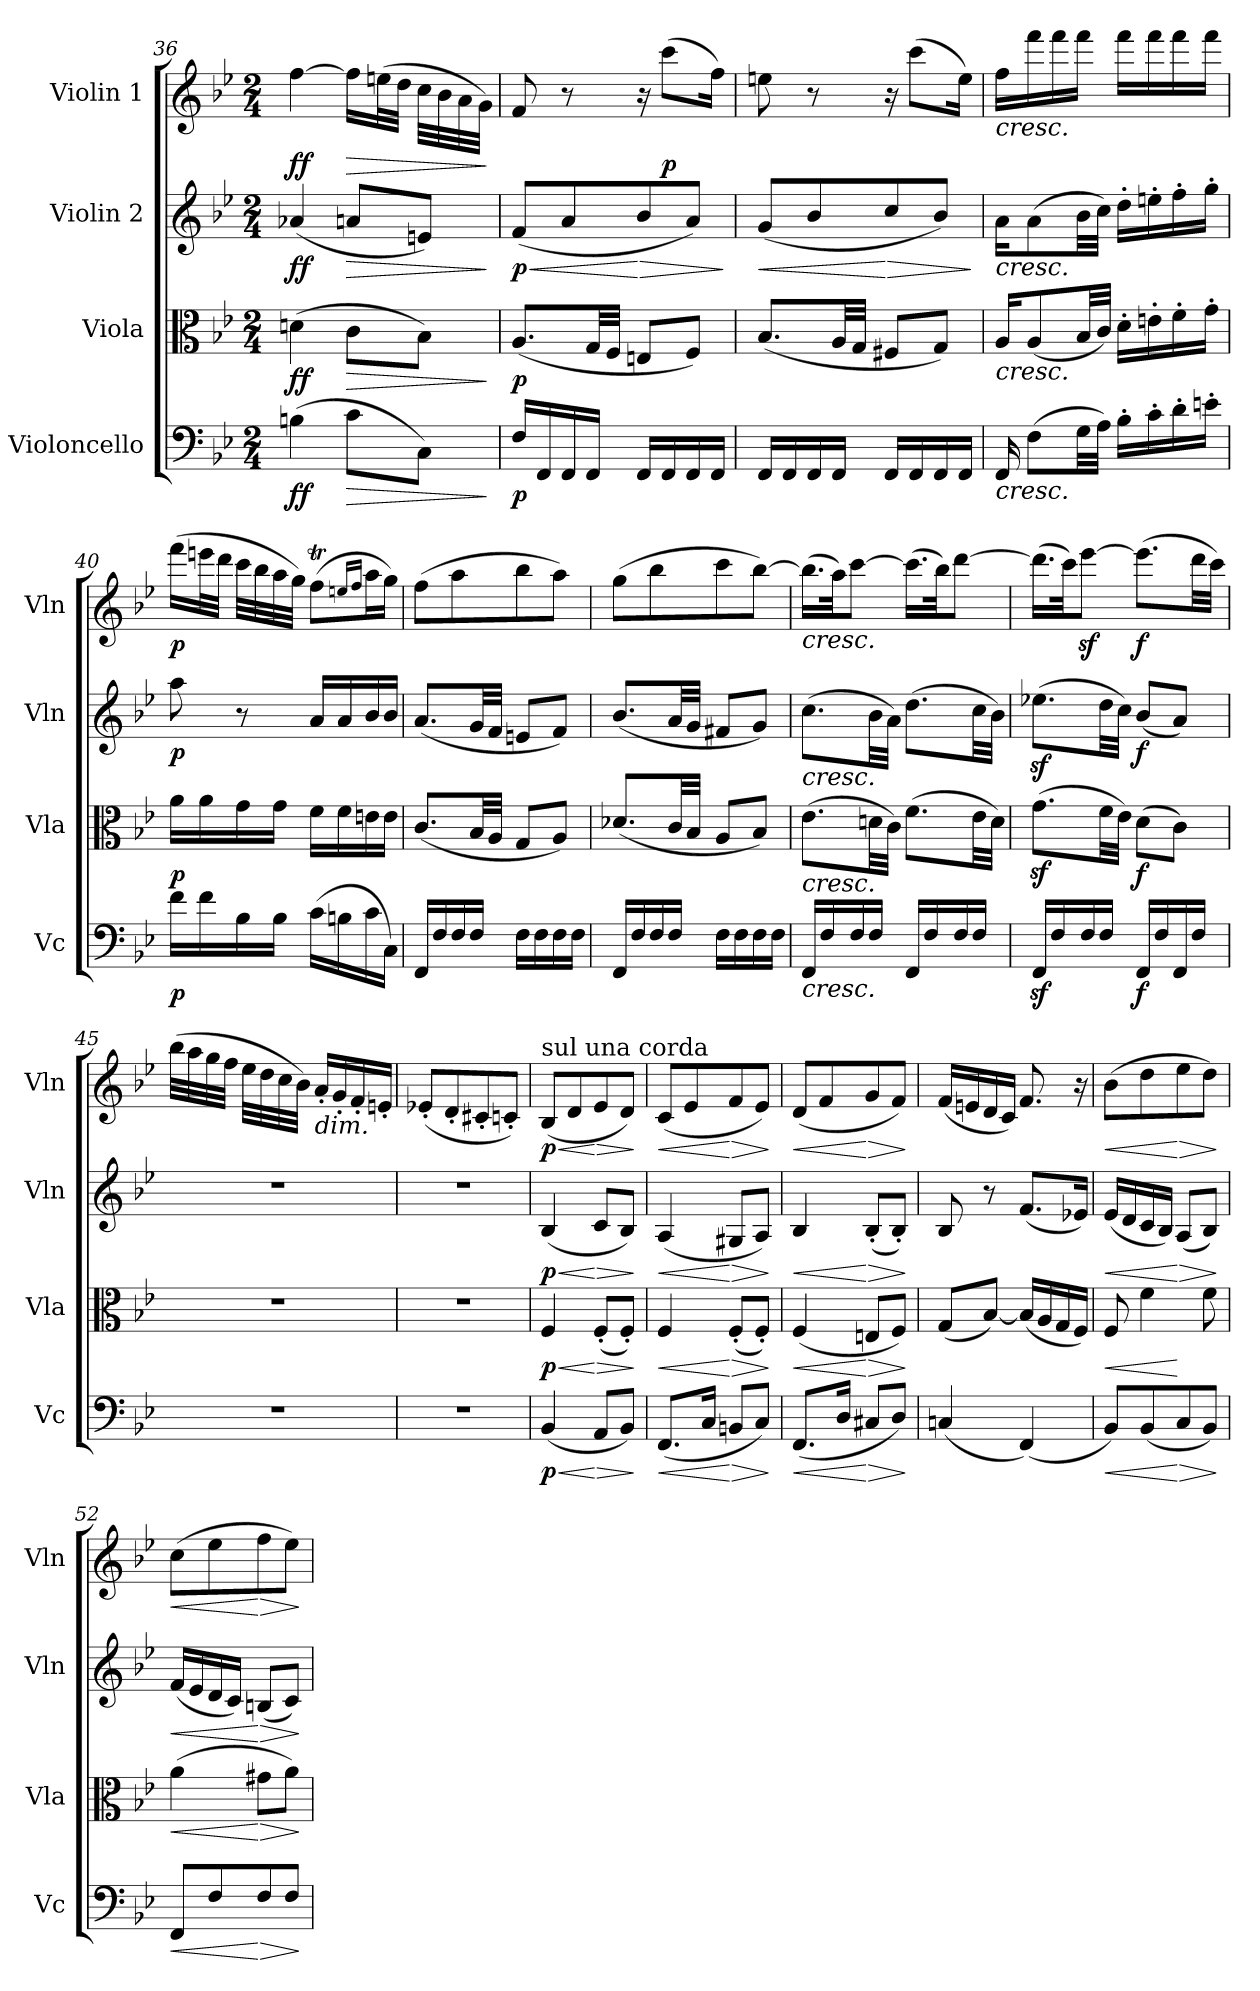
**kern	**dynam	**kern	**dynam	**kern	**dynam	**kern	**dynam
*part4	*part4	*part3	*part3	*part2	*part2	*part1	*part1
*staff4	*staff4	*staff3	*staff3	*staff2	*staff2	*staff1	*staff1
*I"Violoncello	*	*I"Viola	*	*I"Violin 2	*	*I"Violin 1	*
*I'Vc	*	*I'Vla	*	*I'Vln	*	*I'Vln	*
!!LO:LB:g=z
*clefF4	*	*clefC3	*	*clefG2	*	*clefG2	*
*k[b-e-]	*	*k[b-e-]	*	*k[b-e-]	*	*k[b-e-]	*
*M2/4	*	*M2/4	*	*M2/4	*	*M2/4	*
=36	=36	=36	=36	=36	=36	=36	=36
!	!LO:DY:b	!	!LO:DY:b	!	!LO:DY:b	!	!LO:DY:b
(4Bn\	ff	(4dn\	ff	(4a-X/	ff	[4ff\	ff
!	!LO:HP:b	!	!LO:HP:b	!	!LO:HP:b	!	!LO:HP:b
8c\L	>	8c\L	>	8an/L	>	16ff\LL]	>
.	.	.	.	.	.	(32een\L	.
.	.	.	.	.	.	32dd\JJJ	.
8C\J)	.	8B-\J)	.	8en/J)	.	32cc\LLL	.
.	.	.	.	.	.	32b-\	.
.	.	.	.	.	.	32a\	.
.	.	.	.	.	.	32g\JJJ)	.
.	]	.	]	.	]	.	]
!!LO:LB:g=z
=37	=37	=37	=37	=37	=37	=37	=37
!	!LO:DY:b	!	!LO:DY:b	!	!LO:HP:b	!	!
!	!	!	!	!	!LO:DY:n=1:b	!	!
16F/LL	p	(8.A/L	p	(8f/L	< p	8f/	.
16FF/	.	.	.	.	.	.	.
16FF/	.	.	.	8a/	.	8r	.
16FF/JJ	.	32G/LL	.	.	.	.	.
.	.	32F/JJJ	.	.	.	.	.
!	!	!	!	!	!LO:HP:n=1:b	!	!
16FF/LL	.	8En/L	.	8b-/	[ >	16r	.
!	!	!	!	!	!	!	!LO:DY:b
16FF/	.	.	.	.	.	(8ccc\L	p
16FF/	.	8F/J)	.	8a/J)	.	.	.
16FF/JJ	.	.	.	.	.	16ff\Jk)	.
.	.	.	.	.	]	.	.
=38	=38	=38	=38	=38	=38	=38	=38
!	!	!	!	!	!LO:HP:b	!	!
16FF/LL	.	(8.B-/L	.	(8g/L	<	8een\	.
16FF/	.	.	.	.	.	.	.
16FF/	.	.	.	8b-/	.	8r	.
16FF/JJ	.	32A/LL	.	.	.	.	.
.	.	32G/JJJ	.	.	.	.	.
!	!	!	!	!	!LO:HP:n=1:b	!	!
16FF/LL	.	8F#X/L	.	8cc/	[ >	16r	.
16FF/	.	.	.	.	.	(8ccc\L	.
16FF/	.	8G/J)	.	8b-/J)	.	.	.
16FF/JJ	.	.	.	.	.	16ee\Jk)	.
.	.	.	.	.	]	.	.
=39	=39	=39	=39	=39	=39	=39	=39
!	!	!	!	!	!	!LO:TX:b:i:t=cresc.	!
!	!	!	!	!LO:TX:b:i:t=cresc.	!	!	!
!	!	!LO:TX:b:i:t=cresc.	!	!	!	!	!
!LO:TX:b:i:t=cresc.	!	!	!	!	!	!	!
16FF/	.	16A/KL	.	16a\KL	.	16ff\LL	.
(8F\L	.	(8A/	.	(8a\	.	16fff\	.
.	.	.	.	.	.	16fff\	.
32G\LL	.	32B-/LL	.	32b-\LL	.	16fff\JJ	.
32A\JJJ)	.	32c/JJJ)	.	32cc\JJJ)	.	.	.
16B-'\LL	.	16d'\LL	.	16dd'\LL	.	16fff\LL	.
16c'\	.	16en'\	.	16een'\	.	16fff\	.
16d'\	.	16f'\	.	16ff'\	.	16fff\	.
16en'\JJ	.	16g'\JJ	.	16gg'\JJ	.	16fff\JJ	.
=40	=40	=40	=40	=40	=40	=40	=40
!	!LO:DY:b	!	!LO:DY:b	!	!LO:DY:b	!	!LO:DY:b
16f\LL	p	16a\LL	p	8aa\	p	(16fff\LL	p
16f\	.	16a\	.	.	.	32eeen\L	.
.	.	.	.	.	.	32ddd\JJJ	.
16B-\	.	16g\	.	8r	.	32ccc\LLL	.
.	.	.	.	.	.	32bb-\	.
16B-\JJ	.	16g\JJ	.	.	.	32aa\	.
.	.	.	.	.	.	32gg\JJJ)	.
(16c\LL	.	16f\LL	.	16a/LL	.	(8ffT\L	.
16Bn\	.	16f\	.	16a/	.	.	.
.	.	.	.	.	.	16qeen/LL	.
.	.	.	.	.	.	16qff/JJ	.
16c\	.	16en\	.	16b-/	.	16aa\L	.
16C\JJ)	.	16e\JJ	.	16b-/JJ	.	16gg\JJ)	.
!!LO:LB:g=z
=41	=41	=41	=41	=41	=41	=41	=41
16FF/LL	.	(8.c/L	.	(8.a/L	.	(8ff\L	.
16F/	.	.	.	.	.	.	.
16F/	.	.	.	.	.	8aa\	.
16F/JJ	.	32B-/LL	.	32g/LL	.	.	.
.	.	32A/JJJ	.	32f/JJJ	.	.	.
16F\LL	.	8G/L	.	8en/L	.	8bb-\	.
16F\	.	.	.	.	.	.	.
16F\	.	8A/J)	.	8f/J)	.	8aa\J)	.
16F\JJ	.	.	.	.	.	.	.
=42	=42	=42	=42	=42	=42	=42	=42
16FF/LL	.	(8.d-X/L	.	(8.b-/L	.	(8gg\L	.
16F/	.	.	.	.	.	.	.
16F/	.	.	.	.	.	8bb-\	.
16F/JJ	.	32c/LL	.	32a/LL	.	.	.
.	.	32B-/JJJ	.	32g/JJJ	.	.	.
16F\LL	.	8A/L	.	8f#X/L	.	8ccc\	.
16F\	.	.	.	.	.	.	.
16F\	.	8B-/J)	.	8g/J)	.	[8bb-\J)	.
16F\JJ	.	.	.	.	.	.	.
=43	=43	=43	=43	=43	=43	=43	=43
!	!	!	!	!	!	!LO:TX:b:i:t=cresc.	!
!	!	!	!	!LO:TX:b:i:t=cresc.	!	!	!
!	!	!LO:TX:b:i:t=cresc.	!	!	!	!	!
!LO:TX:b:i:t=cresc.	!	!	!	!	!	!	!
16FF/LL	.	(8.e-\L	.	(8.cc\L	.	(16.bb-\LL]	.
16F/	.	.	.	.	.	.	.
.	.	.	.	.	.	32aa\JK)	.
16F/	.	.	.	.	.	[8ccc\J	.
16F/JJ	.	32dn\LL	.	32b-\LL	.	.	.
.	.	32c\JJJ)	.	32a\JJJ)	.	.	.
16FF/LL	.	(8.f\L	.	(8.dd\L	.	(16.ccc\LL]	.
16F/	.	.	.	.	.	.	.
.	.	.	.	.	.	32bb-\JK)	.
16F/	.	.	.	.	.	[8ddd\J	.
16F/JJ	.	32e-\LL	.	32cc\LL	.	.	.
.	.	32d\JJJ)	.	32b-\JJJ)	.	.	.
!!LO:LB:g=z
=44	=44	=44	=44	=44	=44	=44	=44
16FFz</LL	.	(8.gz<\L	.	(8.ee-Xz<\L	.	(16.ddd\LL]	.
16F/	.	.	.	.	.	.	.
.	.	.	.	.	.	32ccc\JK)	.
16F/	.	.	.	.	.	[8eee-z<\J	.
16F/JJ	.	32f\LL	.	32dd\LL	.	.	.
.	.	32e-\JJJ)	.	32cc\JJJ)	.	.	.
!	!LO:DY:b	!	!LO:DY:b	!	!LO:DY:b	!	!LO:DY:b
16FF/LL	f	(8d\L	f	(8b-/L	f	(8.eee-\L]	f
16F/	.	.	.	.	.	.	.
16FF/	.	8c\J)	.	8a/J)	.	.	.
16F/JJ	.	.	.	.	.	32ddd\LL	.
.	.	.	.	.	.	32ccc\JJJ)	.
=45	=45	=45	=45	=45	=45	=45	=45
2r	.	2r	.	2r	.	(32bb-\LLL	.
.	.	.	.	.	.	32aa\	.
.	.	.	.	.	.	32gg\	.
.	.	.	.	.	.	32ff\JJJ	.
.	.	.	.	.	.	32ee-\LLL	.
.	.	.	.	.	.	32dd\	.
.	.	.	.	.	.	32cc\	.
.	.	.	.	.	.	32b-\JJJ)	.
!	!	!	!	!	!	!LO:TX:b:i:t=dim.	!
.	.	.	.	.	.	16a'/LL	.
.	.	.	.	.	.	16g'/	.
.	.	.	.	.	.	16f'/	.
.	.	.	.	.	.	16en'/JJ	.
=46	=46	=46	=46	=46	=46	=46	=46
2r	.	2r	.	2r	.	(8e-X'/L	.
.	.	.	.	.	.	8d'/	.
.	.	.	.	.	.	8c#X'/	.
.	.	.	.	.	.	8cn'/J)	.
=47	=47	=47	=47	=47	=47	=47	=47
!	!	!	!	!	!	!LO:TX:a:t=sul una corda	!
!	!LO:HP:b	!	!LO:HP:b	!	!LO:HP:b	!	!LO:HP:b
!	!LO:DY:n=1:b	!	!LO:DY:n=1:b	!	!LO:DY:n=1:b	!	!LO:DY:n=1:b
(4BB-/	< p	4F/	< p	(4B-/	< p	(8B-/L	< p
.	.	.	.	.	.	8d/	.
!	!LO:HP:n=1:b	!	!LO:HP:n=1:b	!	!LO:HP:n=1:b	!	!LO:HP:n=1:b
8AA/L	[ >	(8F'/L	[ >	8c/L	[ >	8e-/	[ >
8BB-/J)	.	8F'/J)	.	8B-/J)	.	8d/J)	.
.	]	.	]	.	]	.	]
=48	=48	=48	=48	=48	=48	=48	=48
!	!LO:HP:b	!	!LO:HP:b	!	!LO:HP:b	!	!LO:HP:b
(8.FF/L	<	4F/	<	(4A/	<	(8c/L	<
.	.	.	.	.	.	8e-/	.
16C/Jk	.	.	.	.	.	.	.
!	!LO:HP:n=1:b	!	!LO:HP:n=1:b	!	!LO:HP:n=1:b	!	!LO:HP:n=1:b
8BBn/L	[ >	(8F'/L	[ >	8G#X/L	[ >	8f/	[ >
8C/J)	.	8F'/J)	.	8A/J)	.	8e-/J)	.
.	]	.	]	.	]	.	]
=49	=49	=49	=49	=49	=49	=49	=49
!	!LO:HP:b	!	!LO:HP:b	!	!LO:HP:b	!	!LO:HP:b
(8.FF/L	<	(4F/	<	4B-/	<	(8d/L	<
.	.	.	.	.	.	8f/	.
16D/Jk	.	.	.	.	.	.	.
!	!LO:HP:n=1:b	!	!LO:HP:n=1:b	!	!LO:HP:n=1:b	!	!LO:HP:n=1:b
8C#X/L	[ >	8En/L	[ >	(8B-'/L	[ >	8g/	[ >
8D/J)	.	8F/J)	.	8B-'/J)	.	8f/J)	.
.	]	.	]	.	]	.	]
!!LO:PB:g=z
=50	=50	=50	=50	=50	=50	=50	=50
(4Cn/	.	(8G/L	.	8B-/	.	(16f/LL	.
.	.	.	.	.	.	16en/	.
.	.	[8B-/J)	.	8r	.	16d/	.
.	.	.	.	.	.	16c/JJ)	.
(4FF/)	.	(16B-/LL]	.	(8.f/L	.	8.f/	.
.	.	16A/	.	.	.	.	.
.	.	16G/	.	.	.	.	.
.	.	16F/JJ)	.	16e-X/Jk)	.	16r	.
=51	=51	=51	=51	=51	=51	=51	=51
!	!LO:HP:b	!	!LO:HP:b	!	!LO:HP:b	!	!LO:HP:b
*	*	*^	*	*	*	*	*
8BB-/L)	<	8F/	4ryy	<	(16e-/LL	<	(8b-\L	<
.	.	.	.	.	16d/	.	.	.
(8BB-/	.	4f\	.	.	16c/	.	8dd\	.
.	.	.	.	.	16B-/JJ)	.	.	.
!	!LO:HP:n=1:b	!	!	!	!	!LO:HP:n=1:b	!	!LO:HP:n=1:b
8C/	[ >	.	4ryy	[	(8A/L	[ >	8ee-\	[ >
8BB-/J)	.	8f\	.	.	8B-/J)	.	8dd\J)	.
*	*	*v	*v	*	*	*	*	*
.	]	.	.	.	]	.	]
!!LO:LB:g=z
=52	=52	=52	=52	=52	=52	=52	=52
!	!LO:HP:b	!	!LO:HP:b	!	!LO:HP:b	!	!LO:HP:b
8FF/L	<	(4a\	<	(16f/LL	<	(8cc\L	<
.	.	.	.	16e-/	.	.	.
8F/	.	.	.	16d/	.	8ee-\	.
.	.	.	.	16c/JJ)	.	.	.
!	!LO:HP:n=1:b	!	!LO:HP:n=1:b	!	!LO:HP:n=1:b	!	!LO:HP:n=1:b
8F/	[ >	8g#X\L	[ >	(8Bn/L	[ >	8ff\	[ >
8F/J	.	8a\J)	.	8c/J)	.	8ee-\J)	.
.	]	.	]	.	]	.	]
=	=	=	=	=	=	=	=
*-	*-	*-	*-	*-	*-	*-	*-
